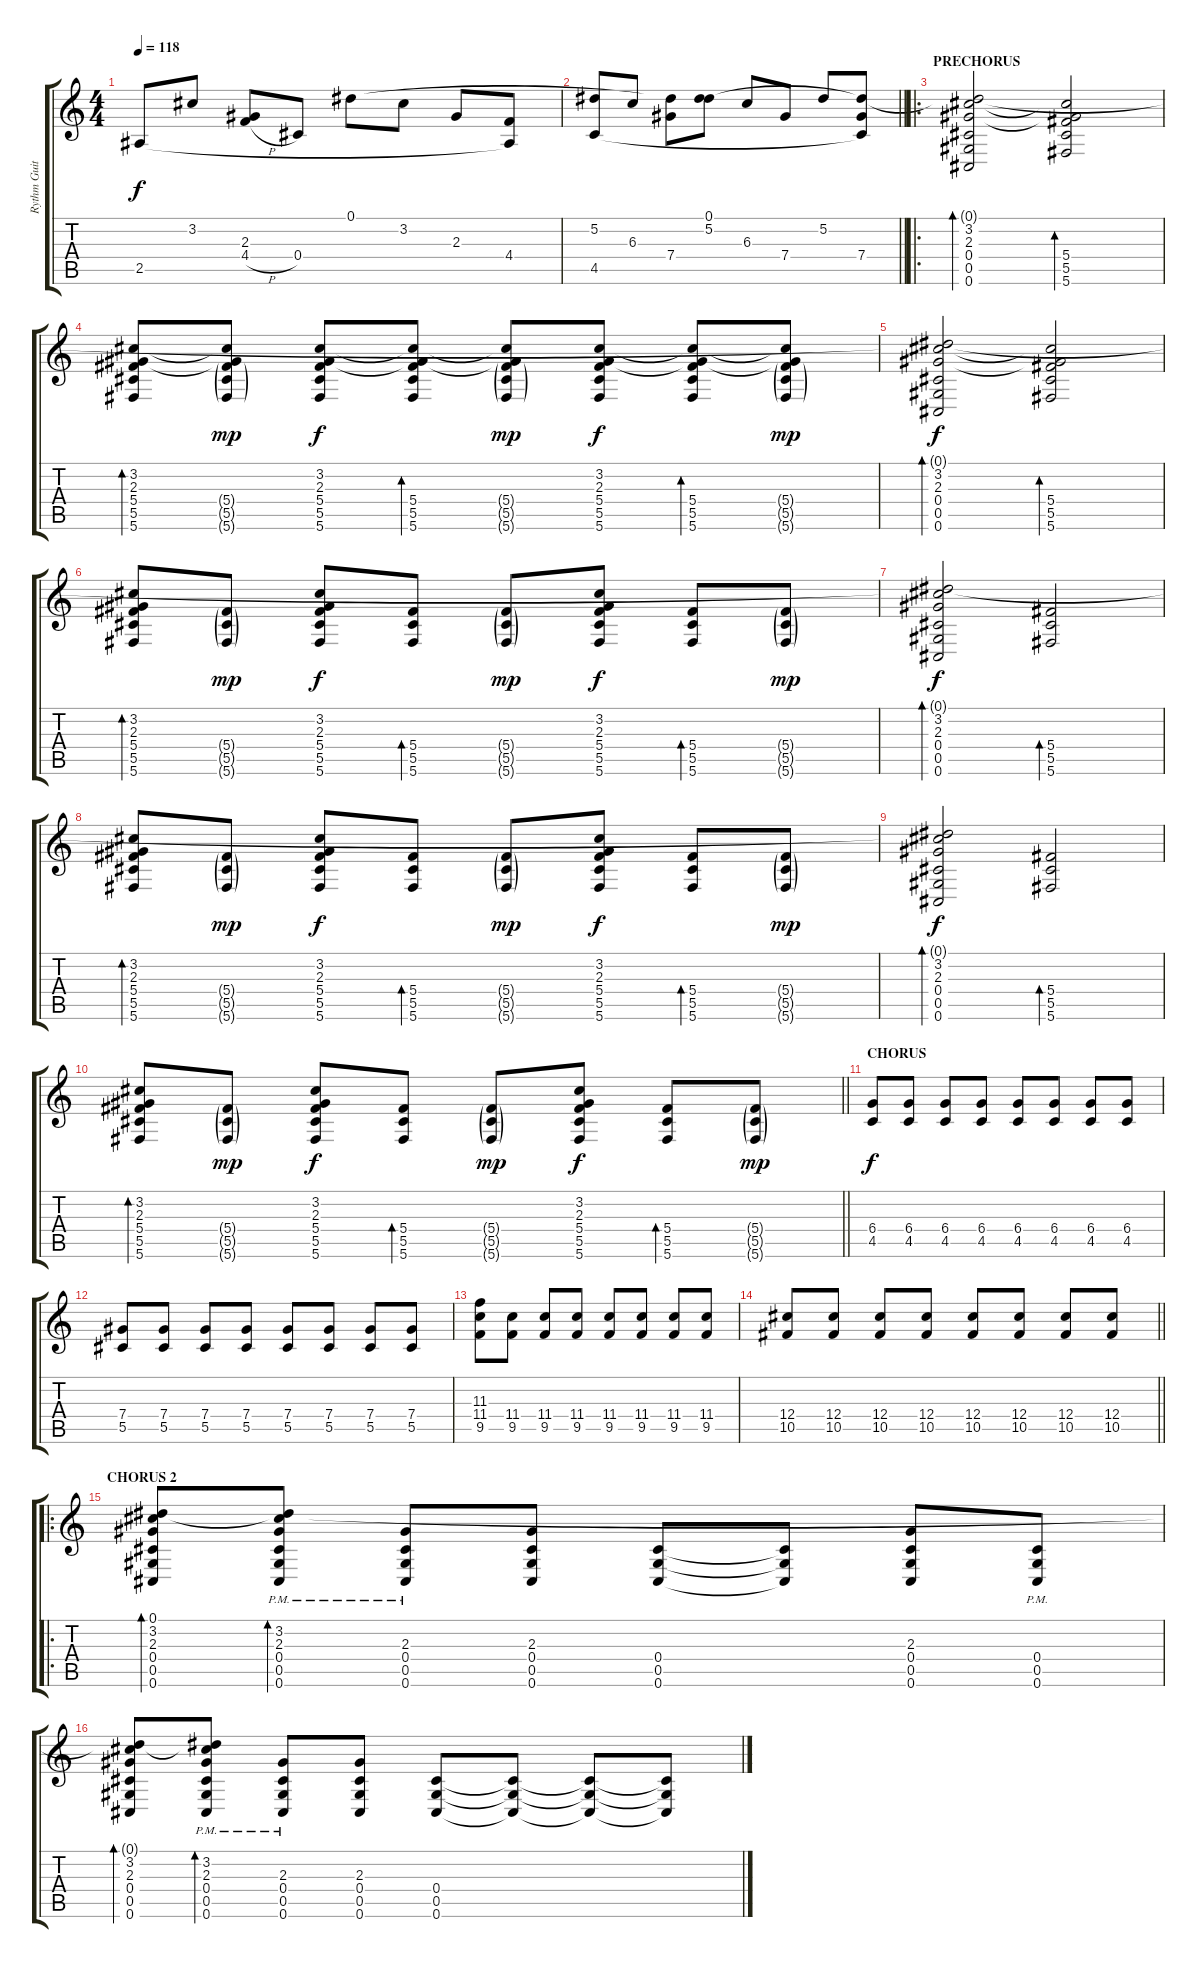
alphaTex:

\track ("Rythm Guitar" "Rythm Guit") {instrument electricguitarclean}
\staff {score tabs}
\tuning (Eb4 Bb3 Gb3 Db3 Ab2 Db2) {hide}
\ts (4 4)
\tempo 118
\clef g2
\ks c
2.5.8{dy f} 3.2.8 (2.3 4.4{h}).8 0.4.8 0.1.8 3.2.8 2.3.8 (4.4 2.5{t}).8 |
\barLineRight lightlight
(5.2 4.5).8 6.3.8 (0.1{t} 7.4).8 (0.1 5.2).8 6.3.8 7.4.8 5.2.8 (0.1{t} 7.4 4.5{t}).8 |
\ro
\section ("" "PRECHORUS")
(0.1{t} 3.2 2.3 0.4 0.5 0.6).2{bd 60} (3.2{t} 2.3{t} 5.4 5.5 5.6).2{bd 60} |
(3.2 2.3 5.4 5.5 5.6).8{bd 60} (3.2{t} 2.3{t} 5.4{g} 5.5{g} 5.6{g}).8{dy mp} (3.2 2.3 5.4 5.5 5.6).8{dy f} (3.2{t} 2.3{t} 5.4 5.5 5.6).8{bd 60} (3.2{t} 2.3{t} 5.4{g} 5.5{g} 5.6{g}).8{dy mp} (3.2 2.3 5.4 5.5 5.6).8{dy f} (3.2{t} 2.3{t} 5.4 5.5 5.6).8{bd 60} (3.2{t} 2.3{t} 5.4{g} 5.5{g} 5.6{g}).8{dy mp} |
(0.1{t} 3.2 2.3 0.4 0.5 0.6).2{bd 60 dy f} (3.2{t} 2.3{t} 5.4 5.5 5.6).2{bd 60} |
(3.2 2.3 5.4 5.5 5.6).8{bd 60} (5.4{g} 5.5{g} 5.6{g}).8{dy mp} (3.2 2.3 5.4 5.5 5.6).8{dy f} (5.4 5.5 5.6).8{bd 60} (5.4{g} 5.5{g} 5.6{g}).8{dy mp} (3.2 2.3 5.4 5.5 5.6).8{dy f} (5.4 5.5 5.6).8{bd 60} (5.4{g} 5.5{g} 5.6{g}).8{dy mp} |
(0.1{t} 3.2 2.3 0.4 0.5 0.6).2{bd 60 dy f} (5.4 5.5 5.6).2{bd 60} |
(3.2 2.3 5.4 5.5 5.6).8{bd 60} (5.4{g} 5.5{g} 5.6{g}).8{dy mp} (3.2 2.3 5.4 5.5 5.6).8{dy f} (5.4 5.5 5.6).8{bd 60} (5.4{g} 5.5{g} 5.6{g}).8{dy mp} (3.2 2.3 5.4 5.5 5.6).8{dy f} (5.4 5.5 5.6).8{bd 60} (5.4{g} 5.5{g} 5.6{g}).8{dy mp} |
(0.1{t} 3.2 2.3 0.4 0.5 0.6).2{bd 60 dy f} (5.4 5.5 5.6).2{bd 60} |
\barLineRight lightlight
(3.2 2.3 5.4 5.5 5.6).8{bd 60} (5.4{g} 5.5{g} 5.6{g}).8{dy mp} (3.2 2.3 5.4 5.5 5.6).8{dy f} (5.4 5.5 5.6).8{bd 60} (5.4{g} 5.5{g} 5.6{g}).8{dy mp} (3.2 2.3 5.4 5.5 5.6).8{dy f} (5.4 5.5 5.6).8{bd 60} (5.4{g} 5.5{g} 5.6{g}).8{dy mp} |
\section ("" "CHORUS")
(6.4 4.5).8{dy f} (6.4 4.5).8 (6.4 4.5).8 (6.4 4.5).8 (6.4 4.5).8 (6.4 4.5).8 (6.4 4.5).8 (6.4 4.5).8 |
(7.4 5.5).8 (7.4 5.5).8 (7.4 5.5).8 (7.4 5.5).8 (7.4 5.5).8 (7.4 5.5).8 (7.4 5.5).8 (7.4 5.5).8 |
(11.3 11.4 9.5).8 (11.4 9.5).8 (11.4 9.5).8 (11.4 9.5).8 (11.4 9.5).8 (11.4 9.5).8 (11.4 9.5).8 (11.4 9.5).8 |
\barLineRight lightlight
(12.4 10.5).8 (12.4 10.5).8 (12.4 10.5).8 (12.4 10.5).8 (12.4 10.5).8 (12.4 10.5).8 (12.4 10.5).8 (12.4 10.5).8 |
\ro
\section ("" "CHORUS 2 ")
(0.1 3.2 2.3 0.4 0.5 0.6).8{bd 60} (0.1{t} 3.2{pm} 2.3{pm} 0.4{pm} 0.5{pm} 0.6{pm}).8{bd 60} (2.3{pm} 0.4{pm} 0.5{pm} 0.6{pm}).8 (2.3 0.4 0.5 0.6).8 (0.4 0.5 0.6).8 (0.4{t} 0.5{t} 0.6{t}).8 (2.3 0.4 0.5 0.6).8 (0.4{pm} 0.5{pm} 0.6{pm}).8 |
(0.1{t} 3.2 2.3 0.4 0.5 0.6).8{bd 60} (0.1{t} 3.2{pm} 2.3{pm} 0.4{pm} 0.5{pm} 0.6{pm}).8{bd 60} (2.3{pm} 0.4{pm} 0.5{pm} 0.6{pm}).8 (2.3 0.4 0.5 0.6).8 (0.4 0.5 0.6).8 (0.4{t} 0.5{t} 0.6{t}).8 (0.4{t} 0.5{t} 0.6{t}).8 (0.4{t} 0.5{t} 0.6{t}).8
